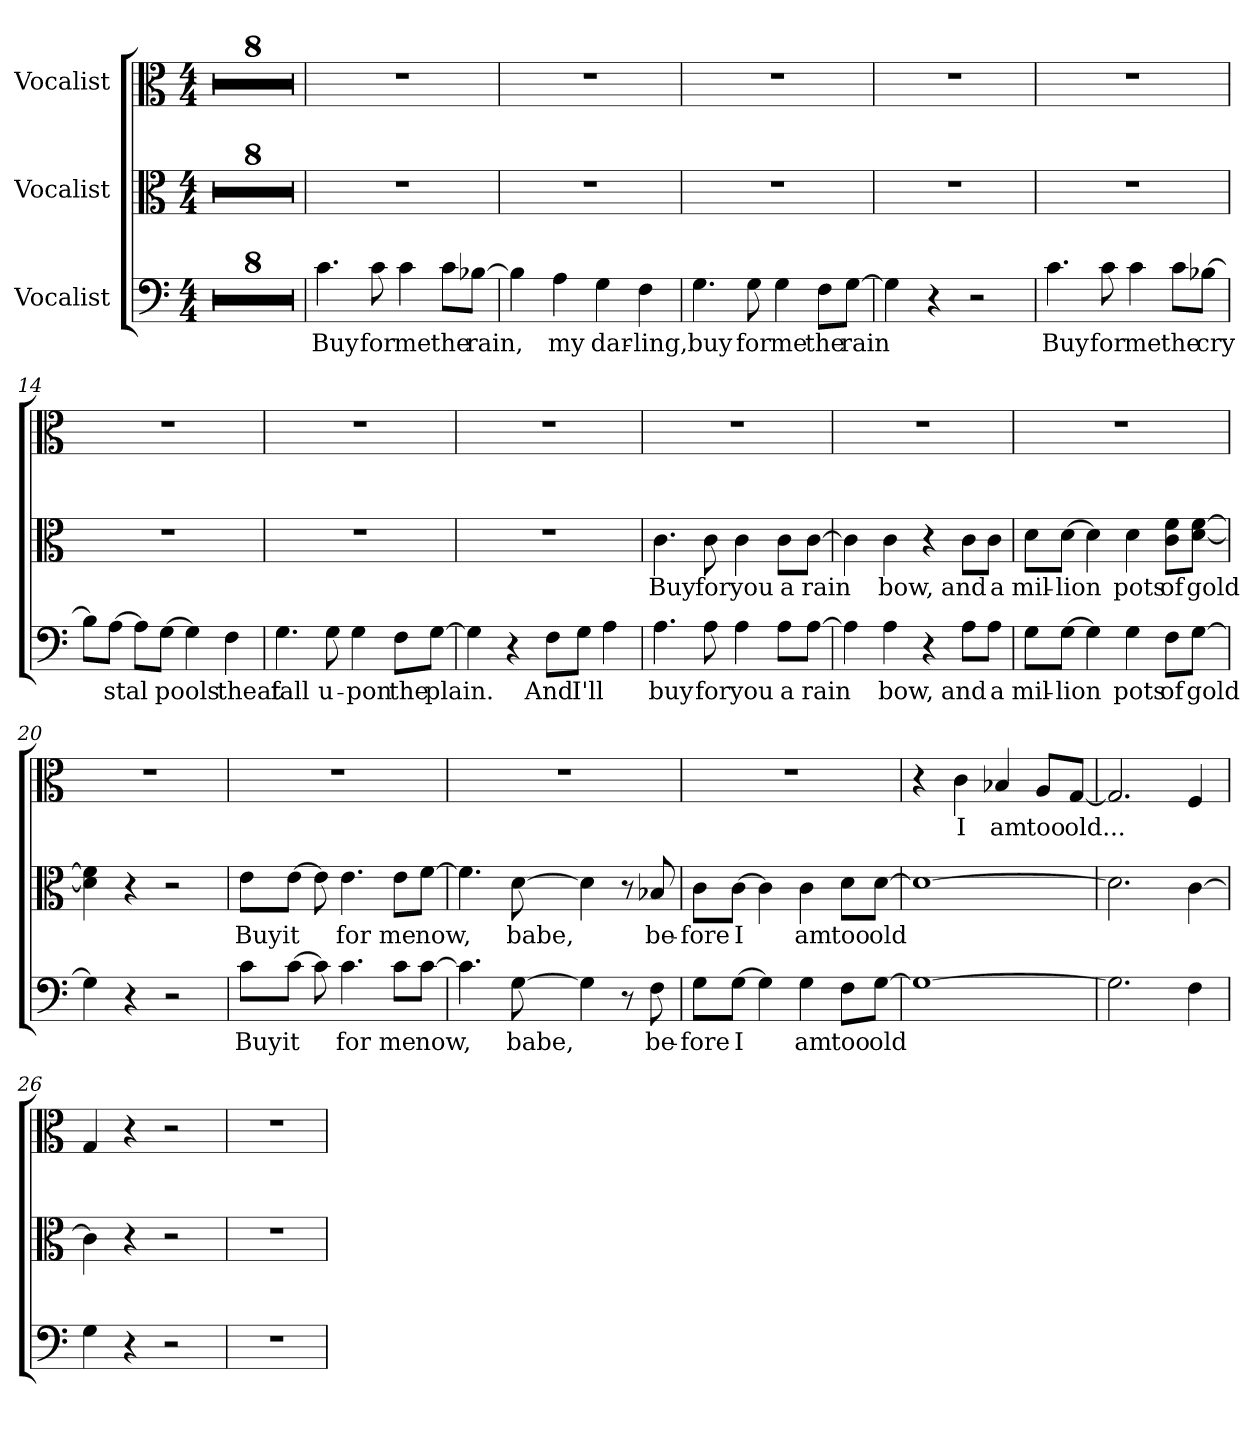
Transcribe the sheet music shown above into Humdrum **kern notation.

**kern	**text	**kern	**text	**kern	**text
*part3	*part3	*part2	*part2	*part1	*part1
*staff3	*staff3	*staff2	*staff2	*staff1	*staff1
*I"Vocalist	*	*I"Vocalist	*	*I"Vocalist	*
*clefF4	*	*clefC3	*	*clefC3	*
*M4/4	*	*M4/4	*	*M4/4	*
=1	=1	=1	=1	=1	=1
1r	.	1r	.	1r	.
=2	=2	=2	=2	=2	=2
1r	.	1r	.	1r	.
=3	=3	=3	=3	=3	=3
1r	.	1r	.	1r	.
=4	=4	=4	=4	=4	=4
1r	.	1r	.	1r	.
=5	=5	=5	=5	=5	=5
1r	.	1r	.	1r	.
=6	=6	=6	=6	=6	=6
1r	.	1r	.	1r	.
=7	=7	=7	=7	=7	=7
1r	.	1r	.	1r	.
=8	=8	=8	=8	=8	=8
1r	.	1r	.	1r	.
=9	=9	=9	=9	=9	=9
4.c	Buy	1r	.	1r	.
8c	for	.	.	.	.
4c	me	.	.	.	.
8c\L	the	.	.	.	.
[8B-X\J	rain,	.	.	.	.
=10	=10	=10	=10	=10	=10
4B-]	_	1r	.	1r	.
4A	my	.	.	.	.
4G	dar-	.	.	.	.
4F	-ling,	.	.	.	.
=11	=11	=11	=11	=11	=11
4.G	buy	1r	.	1r	.
8G	for	.	.	.	.
4G	me	.	.	.	.
8F\L	the	.	.	.	.
[8G\J	rain	.	.	.	.
=12	=12	=12	=12	=12	=12
4G]	_	1r	.	1r	.
4r	.	.	.	.	.
2r	.	.	.	.	.
=13	=13	=13	=13	=13	=13
4.c	Buy	1r	.	1r	.
8c	for	.	.	.	.
4c	me	.	.	.	.
8c\L	the	.	.	.	.
[8B-X\J	cry-	.	.	.	.
=14	=14	=14	=14	=14	=14
8B-\L]	_	1r	.	1r	.
[8A\J	-stal	.	.	.	.
8A\L]	_	.	.	.	.
[8G\J	pools	.	.	.	.
4G]	_	.	.	.	.
4F	theat	.	.	.	.
=15	=15	=15	=15	=15	=15
4.G	fall	1r	.	1r	.
8G	u-	.	.	.	.
4G	-pon	.	.	.	.
8F\L	the	.	.	.	.
[8G\J	plain.	.	.	.	.
=16	=16	=16	=16	=16	=16
4G]	_	1r	.	1r	.
4r	.	.	.	.	.
8F\L	And	.	.	.	.
8G\J	I'll	.	.	.	.
4A	_	.	.	.	.
=17	=17	=17	=17	=17	=17
4.A	buy	4.c	Buy	1r	.
8A	for	8c	for	.	.
4A	you	4c	you	.	.
8A\L	a	8c\L	a	.	.
[8A\J	rain	[8c\J	rain	.	.
=18	=18	=18	=18	=18	=18
4A]	_	4c]	_	1r	.
4A	bow,	4c	bow,	.	.
4r	.	4r	.	.	.
8A\L	and	8c\L	and	.	.
8A\J	a	8c\J	a	.	.
=19	=19	=19	=19	=19	=19
8G\L	mil-	8d\L	mil-	1r	.
[8G\J	-lion	[8d\J	-lion	.	.
4G]	_	4d]	_	.	.
4G	pots	4d	pots	.	.
8F\L	of	8c\ 8f\L	of	.	.
[8G\J	gold	[8d\ [8f\J	gold	.	.
=20	=20	=20	=20	=20	=20
4G]	_	4d] 4f]	_	1r	.
4r	.	4r	.	.	.
2r	.	2r	.	.	.
=21	=21	=21	=21	=21	=21
8c\L	Buy	8e\L	Buy	1r	.
[8c\J	it	[8e\J	it	.	.
8c]	_	8e]	_	.	.
4.c	for	4.e	for	.	.
8c\L	me	8e\L	me	.	.
[8c\J	now,	[8f\J	now,	.	.
=22	=22	=22	=22	=22	=22
4.c]	_	4.f]	_	1r	.
[8G	babe,	[8d	babe,	.	.
4G]	_	4d]	_	.	.
8r	.	8r	.	.	.
8F	be-	8B-X	be-	.	.
=23	=23	=23	=23	=23	=23
8G\L	-fore	8c\L	-fore	1r	.
[8G\J	I	[8c\J	I	.	.
4G]	_	4c]	_	.	.
4G	am	4c	am	.	.
8F\L	too	8d\L	too	.	.
[8G\J	old	[8d\J	old	.	.
=24	=24	=24	=24	=24	=24
1G_	_	1d_	_	4r	.
.	.	.	.	4c	I
.	.	.	.	4B-X	am
.	.	.	.	8A/L	too
.	.	.	.	[8G/J	old...
=25	=25	=25	=25	=25	=25
2.G]	_	2.d]	_	2.G]	_
4F	_	[4c	_	4F	_
=26	=26	=26	=26	=26	=26
4G	_	4c]	_	4G	_
4r	.	4r	.	4r	.
2r	.	2r	.	2r	.
=27	=27	=27	=27	=27	=27
1r	.	1r	.	1r	.
=	=	=	=	=	=
*-	*-	*-	*-	*-	*-
